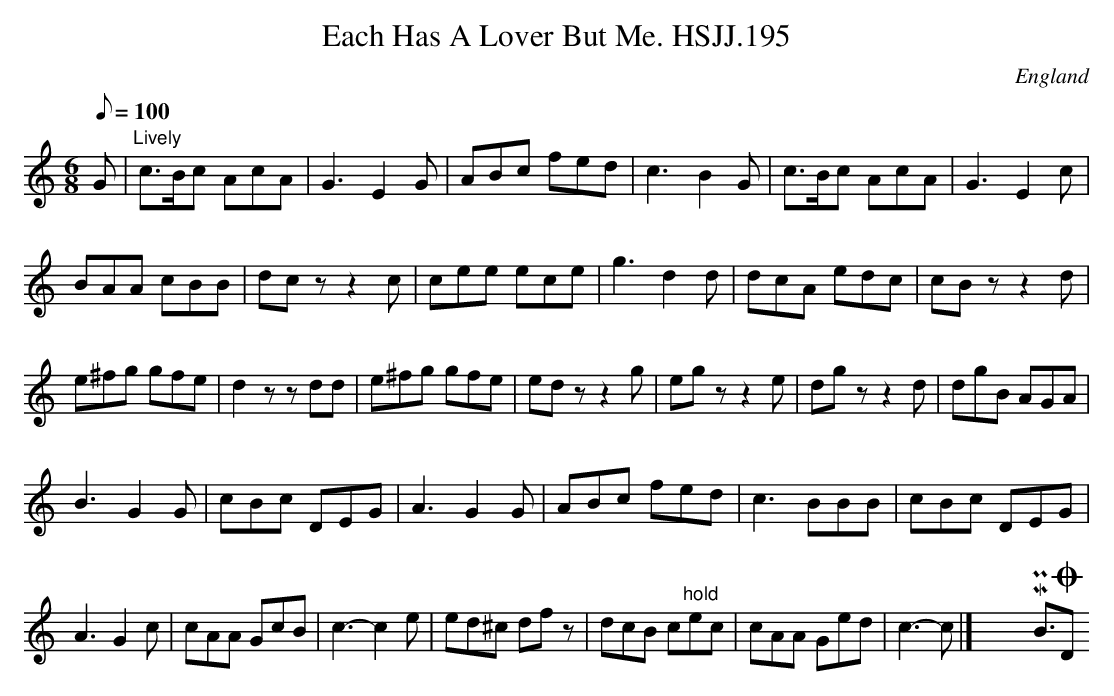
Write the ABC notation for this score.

X:1
T:Each Has A Lover But Me. HSJJ.195
M:6/8
L:1/8
Q:100
O:England
K:C
G|"Lively"c>Bc AcA|G3E2G|ABc fed|c3-B2G|c>Bc AcA|G3E2c|!
BAA cBB|dczz2c|cee ece|g3d2d|dcA edc|cBzz2d|!
e^fg gfe|d2zzdd|e^fg gfe|edzz2g|egzz2e|dgzz2d|dgB AGA|!
B3G2G|cBc DEG|A3G2G|ABc fed|c3-BBB|cBc DEG|!
A3G2c|cAA GcB|c3-c2e|ed^c dfz|dcB c"hold"ec|cAA Ged|c3-c2|]
</XMP></BODY></HTML>
O:Ukraine
